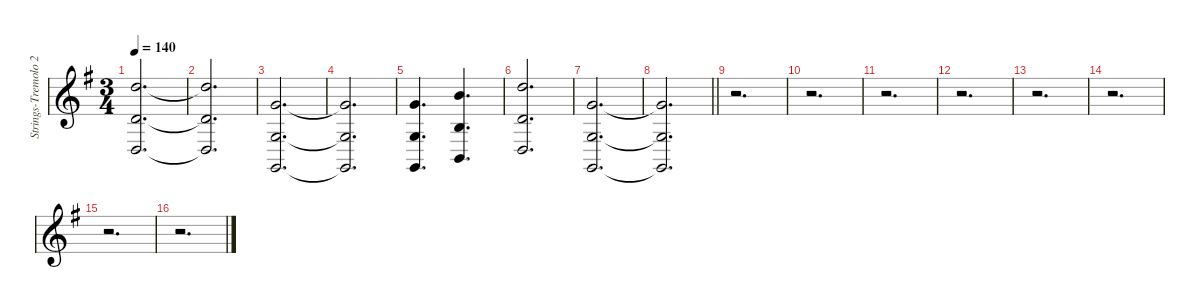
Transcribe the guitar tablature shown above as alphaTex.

\defaultSystemsLayout 8
\hideDynamics
\bracketExtendMode groupsimilarinstruments
\firstSystemTrackNameMode fullname
\otherSystemsTrackNameOrientation horizontal
\track ("Strings-Tremolo 2" "vln.") {defaultSystemsLayout 8 instrument tremolostrings}
\staff {score}
\tuning (E4 B3 G3 D3 A2 E2)
\ts (3 4)
\tempo 140
\clef g2
\ks g
(10.1{acc forcenatural} 7.3{acc forcenatural} 5.5{acc forcenatural}).2{d dy f beam Up} |
(10.1{t acc forcenatural} 7.3{t acc forcenatural} 5.5{t acc forcenatural}).2{d beam Up} |
(3.1{acc forcenatural} 5.4{acc forcenatural} 3.6{acc forcenatural}).2{d beam Up} |
(3.1{t acc forcenatural} 5.4{t acc forcenatural} 3.6{t acc forcenatural}).2{d beam Up} |
(3.1{acc forcenatural} 5.4{acc forcenatural} 3.6{acc forcenatural}).4{d beam Up} (7.1{acc forcenatural} 4.3{acc forcenatural} 2.5{acc forcenatural}).4{d beam Up} |
(10.1{acc forcenatural} 7.3{acc forcenatural} 5.5{acc forcenatural}).2{d beam Up} |
(3.1{acc forcenatural} 5.4{acc forcenatural} 3.6{acc forcenatural}).2{d beam Up} |
\barLineRight lightlight
(3.1{t acc forcenatural} 5.4{t acc forcenatural} 3.6{t acc forcenatural}).2{d beam Up} |
r.2{d beam Down} |
r.2{d beam Down} |
r.2{d beam Down} |
r.2{d beam Down} |
r.2{d beam Down} |
r.2{d beam Down} |
r.2{d beam Down} |
r.2{d beam Down}
